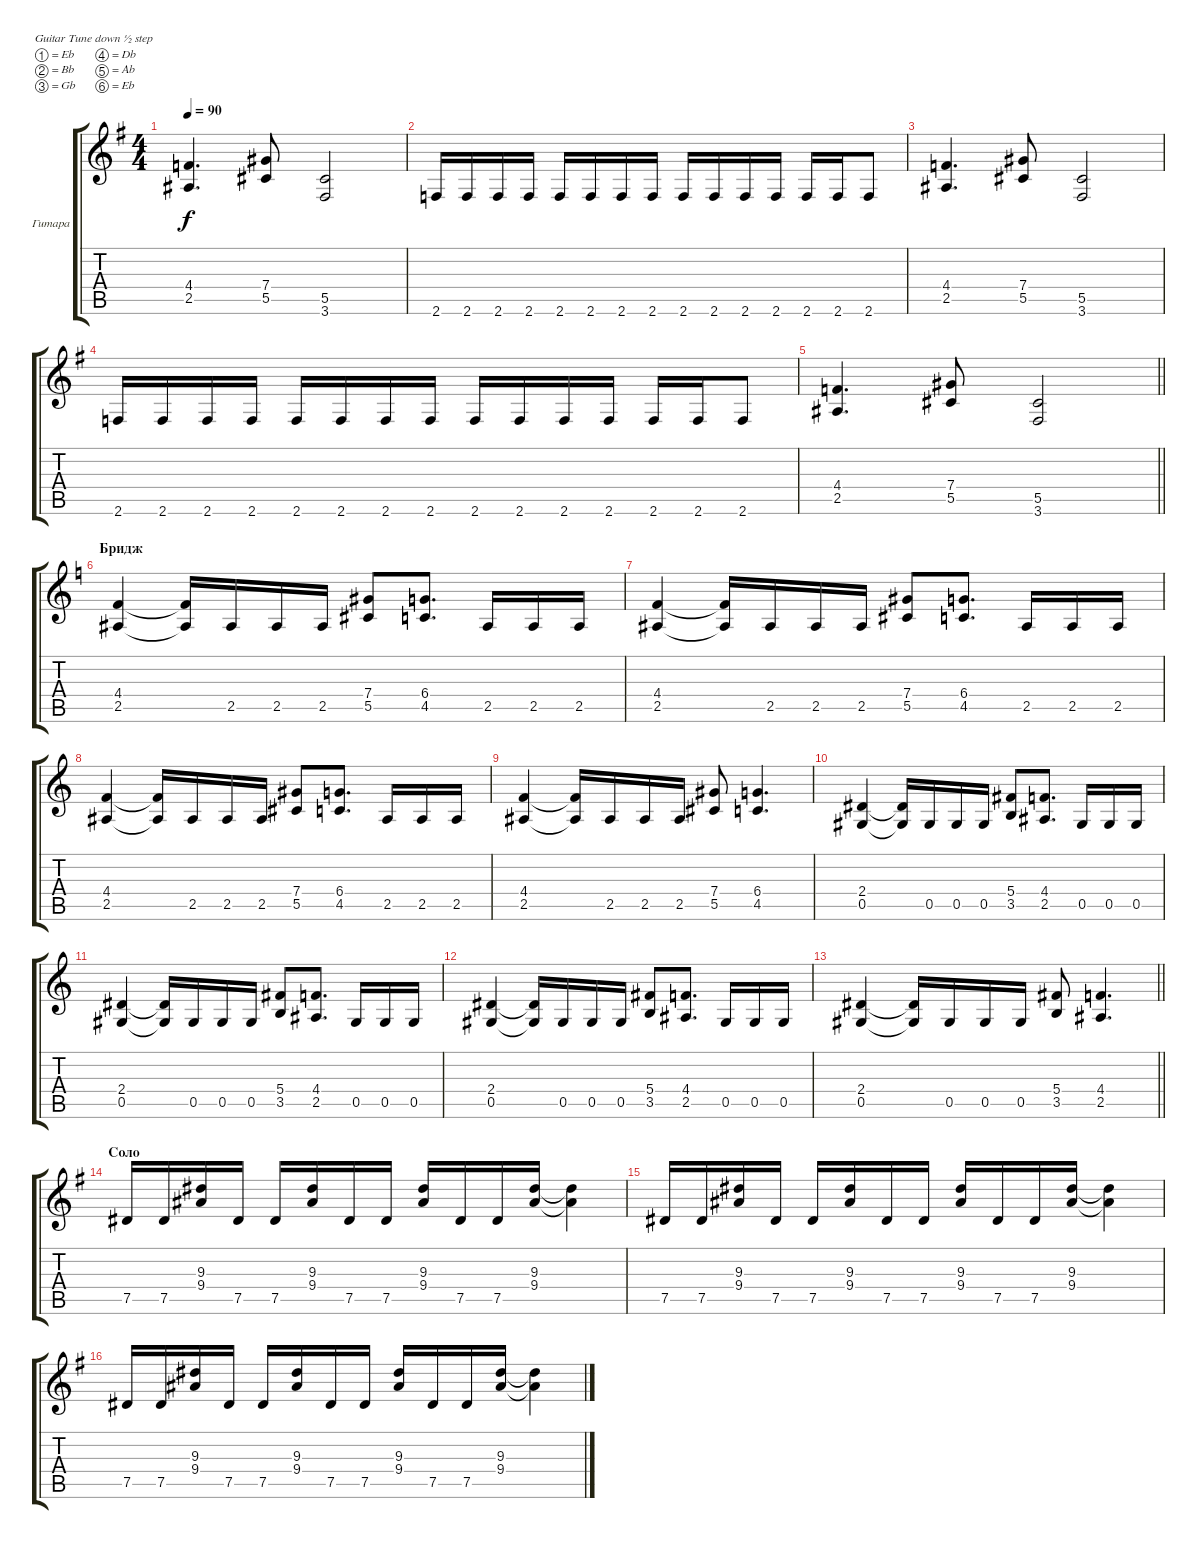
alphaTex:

\bracketExtendMode groupsimilarinstruments
\firstSystemTrackNameOrientation horizontal
\otherSystemsTrackNameOrientation horizontal
\track ("Владимир Холстинин" "Гитара") {instrument distortionguitar}
\staff {score tabs}
\tuning (Eb4 Bb3 Gb3 Db3 Ab2 Eb2)
\ts (4 4)
\tempo 90
\clef g2
\ks eminor
(4.4 2.5).4{d dy f} (7.4 5.5).8 (5.5 3.6).2 |
2.6.16 2.6.16 2.6.16 2.6.16 2.6.16 2.6.16 2.6.16 2.6.16 2.6.16 2.6.16 2.6.16 2.6.16 2.6.16 2.6.16 2.6.8 |
(4.4 2.5).4{d} (7.4 5.5).8 (5.5 3.6).2 |
2.6.16 2.6.16 2.6.16 2.6.16 2.6.16 2.6.16 2.6.16 2.6.16 2.6.16 2.6.16 2.6.16 2.6.16 2.6.16 2.6.16 2.6.8 |
\barLineRight lightlight
(4.4 2.5).4{d} (7.4 5.5).8 (5.5 3.6).2 |
\section ("" "Бридж")
\ks c
(4.4 2.5).4 (4.4{t} 2.5{t}).16 2.5.16 2.5.16 2.5.16 (7.4 5.5).8 (6.4 4.5).8{d} 2.5.16 2.5.16 2.5.16 |
(4.4 2.5).4 (4.4{t} 2.5{t}).16 2.5.16 2.5.16 2.5.16 (7.4 5.5).8 (6.4 4.5).8{d} 2.5.16 2.5.16 2.5.16 |
(4.4 2.5).4 (4.4{t} 2.5{t}).16 2.5.16 2.5.16 2.5.16 (7.4 5.5).8 (6.4 4.5).8{d} 2.5.16 2.5.16 2.5.16 |
(4.4 2.5).4 (4.4{t} 2.5{t}).16 2.5.16 2.5.16 2.5.16 (7.4 5.5).8 (6.4 4.5).4{d} |
(2.4 0.5).4 (2.4{t} 0.5{t}).16 0.5.16 0.5.16 0.5.16 (5.4 3.5).8 (4.4 2.5).8{d} 0.5.16 0.5.16 0.5.16 |
(2.4 0.5).4 (2.4{t} 0.5{t}).16 0.5.16 0.5.16 0.5.16 (5.4 3.5).8 (4.4 2.5).8{d} 0.5.16 0.5.16 0.5.16 |
(2.4 0.5).4 (2.4{t} 0.5{t}).16 0.5.16 0.5.16 0.5.16 (5.4 3.5).8 (4.4 2.5).8{d} 0.5.16 0.5.16 0.5.16 |
\barLineRight lightlight
(2.4 0.5).4 (2.4{t} 0.5{t}).16 0.5.16 0.5.16 0.5.16 (5.4 3.5).8 (4.4 2.5).4{d} |
\section ("" "Соло")
\ks eminor
7.5.16 7.5.16 (9.3 9.4).16 7.5.16 7.5.16 (9.3 9.4).16 7.5.16 7.5.16 (9.3 9.4).16 7.5.16 7.5.16 (9.3 9.4).16 (9.3{t} 9.4{t}).4 |
7.5.16 7.5.16 (9.3 9.4).16 7.5.16 7.5.16 (9.3 9.4).16 7.5.16 7.5.16 (9.3 9.4).16 7.5.16 7.5.16 (9.3 9.4).16 (9.3{t} 9.4{t}).4 |
7.5.16 7.5.16 (9.3 9.4).16 7.5.16 7.5.16 (9.3 9.4).16 7.5.16 7.5.16 (9.3 9.4).16 7.5.16 7.5.16 (9.3 9.4).16 (9.3{t} 9.4{t}).4
